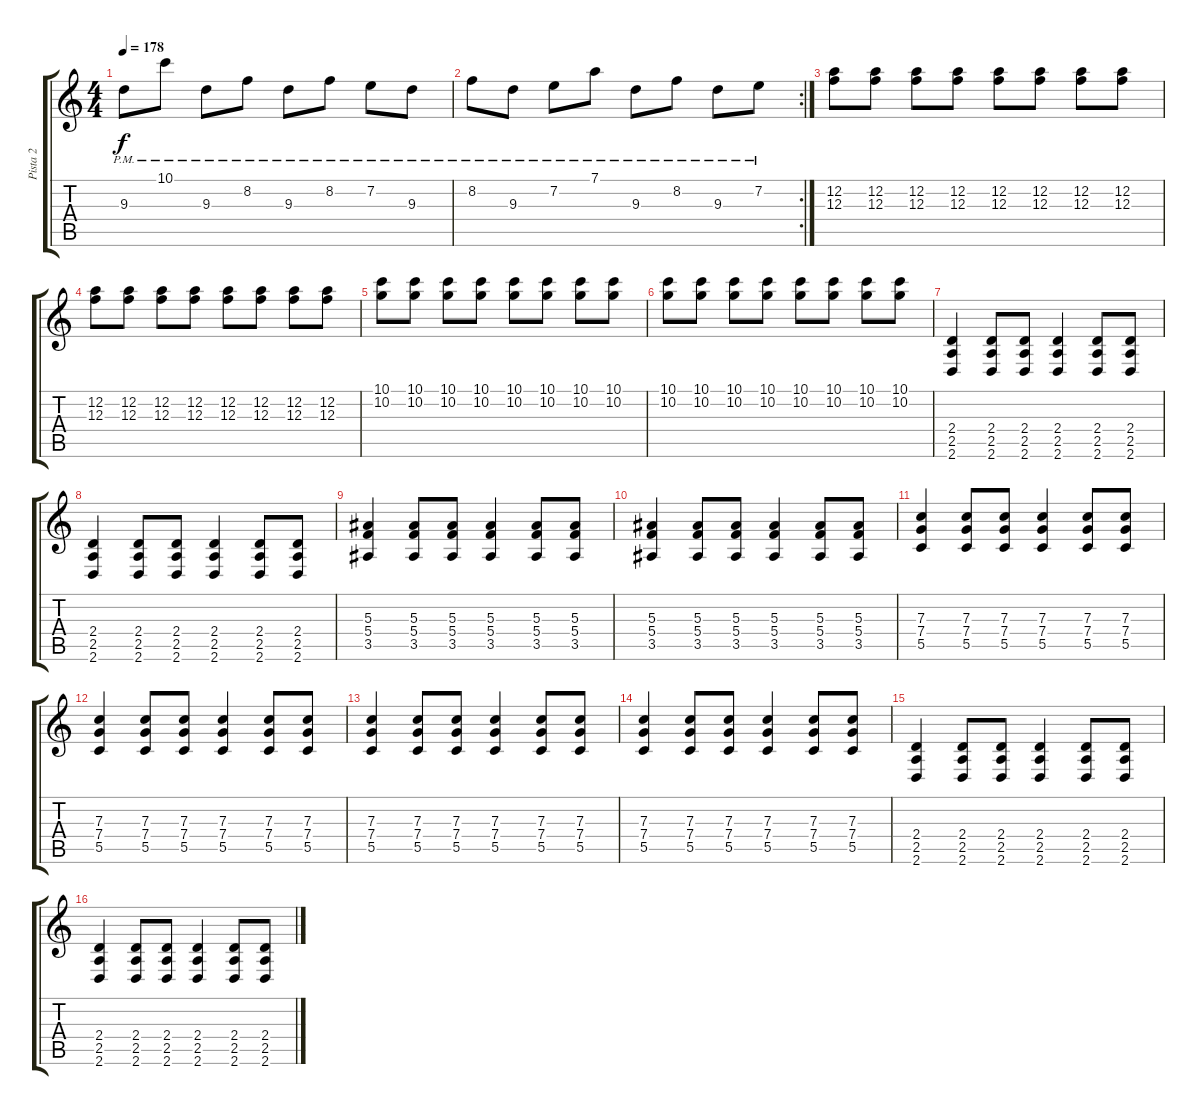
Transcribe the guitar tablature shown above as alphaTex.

\track ("Pista 2" "Pista 2") {instrument overdrivenguitar}
\staff {score tabs}
\tuning (D4 A3 F3 C3 G2 C2) {hide}
\ts (4 4)
\tempo 178
\clef g2
\ks c
9.3{pm}.8{dy f} 10.1{pm}.8 9.3{pm}.8 8.2{pm}.8 9.3{pm}.8 8.2{pm}.8 7.2{pm}.8 9.3{pm}.8 |
\rc 2
8.2{pm}.8 9.3{pm}.8 7.2{pm}.8 7.1{pm}.8 9.3{pm}.8 8.2{pm}.8 9.3{pm}.8 7.2{pm}.8 |
(12.2 12.3).8 (12.2 12.3).8 (12.2 12.3).8 (12.2 12.3).8 (12.2 12.3).8 (12.2 12.3).8 (12.2 12.3).8 (12.2 12.3).8 |
(12.2 12.3).8 (12.2 12.3).8 (12.2 12.3).8 (12.2 12.3).8 (12.2 12.3).8 (12.2 12.3).8 (12.2 12.3).8 (12.2 12.3).8 |
(10.1 10.2).8 (10.1 10.2).8 (10.1 10.2).8 (10.1 10.2).8 (10.1 10.2).8 (10.1 10.2).8 (10.1 10.2).8 (10.1 10.2).8 |
(10.1 10.2).8 (10.1 10.2).8 (10.1 10.2).8 (10.1 10.2).8 (10.1 10.2).8 (10.1 10.2).8 (10.1 10.2).8 (10.1 10.2).8 |
(2.4 2.5 2.6).4 (2.4 2.5 2.6).8 (2.4 2.5 2.6).8 (2.4 2.5 2.6).4 (2.4 2.5 2.6).8 (2.4 2.5 2.6).8 |
(2.4 2.5 2.6).4 (2.4 2.5 2.6).8 (2.4 2.5 2.6).8 (2.4 2.5 2.6).4 (2.4 2.5 2.6).8 (2.4 2.5 2.6).8 |
(5.3 5.4 3.5).4 (5.3 5.4 3.5).8 (5.3 5.4 3.5).8 (5.3 5.4 3.5).4 (5.3 5.4 3.5).8 (5.3 5.4 3.5).8 |
(5.3 5.4 3.5).4 (5.3 5.4 3.5).8 (5.3 5.4 3.5).8 (5.3 5.4 3.5).4 (5.3 5.4 3.5).8 (5.3 5.4 3.5).8 |
(7.3 7.4 5.5).4 (7.3 7.4 5.5).8 (7.3 7.4 5.5).8 (7.3 7.4 5.5).4 (7.3 7.4 5.5).8 (7.3 7.4 5.5).8 |
(7.3 7.4 5.5).4 (7.3 7.4 5.5).8 (7.3 7.4 5.5).8 (7.3 7.4 5.5).4 (7.3 7.4 5.5).8 (7.3 7.4 5.5).8 |
(7.3 7.4 5.5).4 (7.3 7.4 5.5).8 (7.3 7.4 5.5).8 (7.3 7.4 5.5).4 (7.3 7.4 5.5).8 (7.3 7.4 5.5).8 |
(7.3 7.4 5.5).4 (7.3 7.4 5.5).8 (7.3 7.4 5.5).8 (7.3 7.4 5.5).4 (7.3 7.4 5.5).8 (7.3 7.4 5.5).8 |
(2.4 2.5 2.6).4 (2.4 2.5 2.6).8 (2.4 2.5 2.6).8 (2.4 2.5 2.6).4 (2.4 2.5 2.6).8 (2.4 2.5 2.6).8 |
(2.4 2.5 2.6).4 (2.4 2.5 2.6).8 (2.4 2.5 2.6).8 (2.4 2.5 2.6).4 (2.4 2.5 2.6).8 (2.4 2.5 2.6).8
